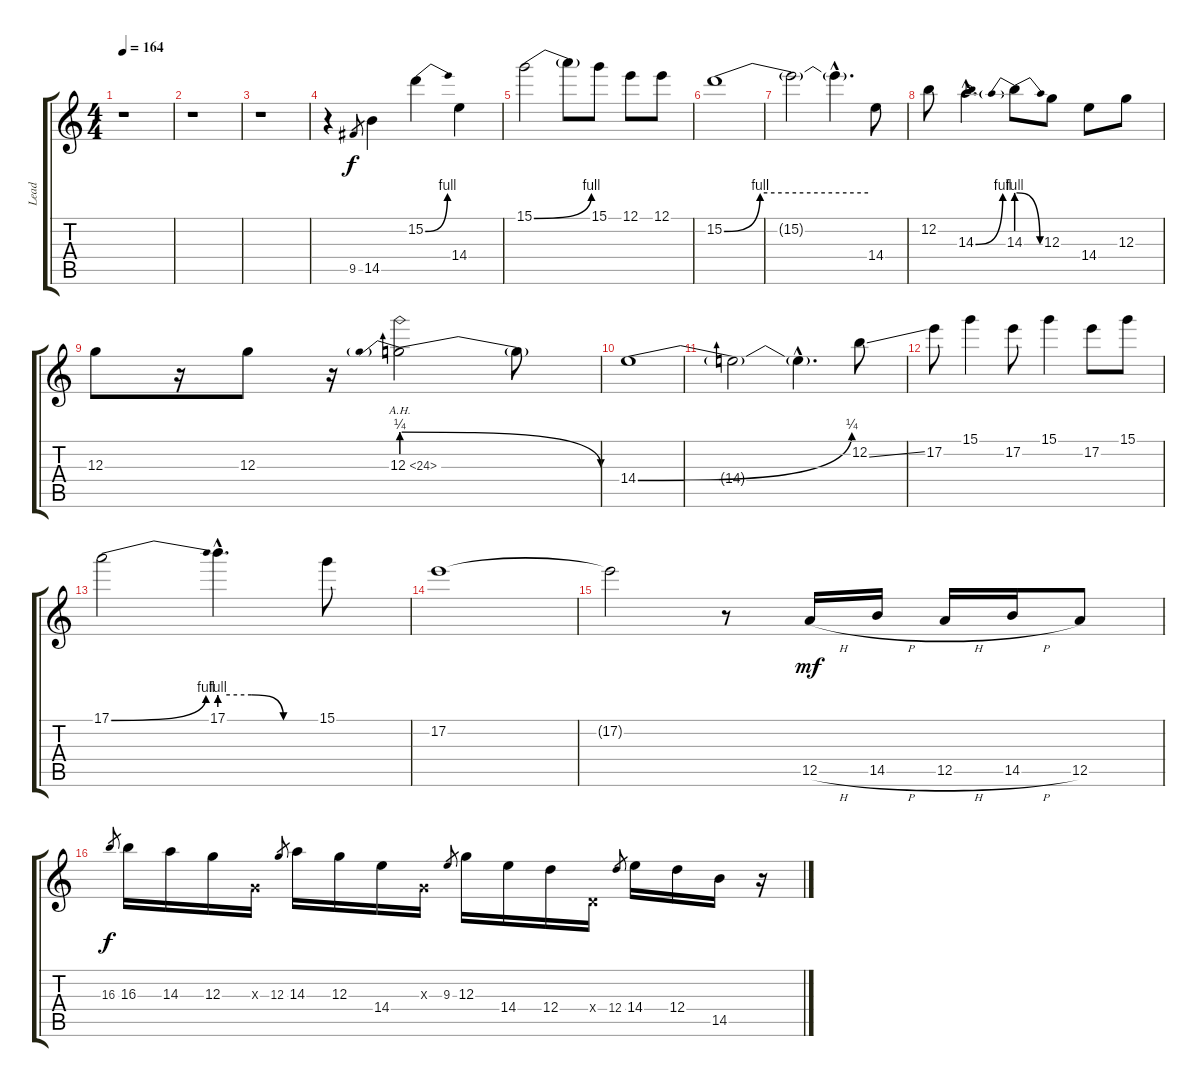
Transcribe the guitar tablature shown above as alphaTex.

\track ("Lead" "Lead") {instrument overdrivenguitar}
\staff {score tabs}
\tuning (E4 B3 G3 D3 A2 E2) {hide}
\ts (4 4)
\tempo 164
\clef g2
\ks c
r.1{dy f} |
r.1 |
r.1 |
r.4 9.5.8{gr} 14.5.4 15.2{be (bend 0 0 60 4)}.4 14.4.4 |
15.1{be (bend 0 0 60 4)}.2 15.1{t}.8 15.1.8 12.1.8 12.1.8 |
15.2{be (custom 0 0 15 4 30 4 45 4 60 4)}.1 |
15.2{t}.2 15.2{hac t}.4{d} 14.4.8 |
12.2.8 14.3{be (bend 0 0 60 4) hac}.4{d} 14.3{be (prebendrelease 0 4 60 0)}.8 12.3.8 14.4.8 12.3.8 |
12.3.8 r.16 12.3.8 r.16 12.3{be (prebendrelease 0 1 60 0) ah 12}.2 12.3{t}.8 |
14.4{be (bend 0 0 60 1)}.1 |
14.4{t}.2 14.4{hac t}.4{d} 12.2{ss}.8 |
17.2.8 15.1.4 17.2.8 15.1.4 17.2.8 15.1.8 |
17.1{be (bend 0 0 60 4)}.2 17.1{be (custom 0 4 20 4 40 0 60 0) hac}.4{d} 15.1.8 |
17.2.1 |
17.2{t}.2 r.8 12.5{h}.16{dy mf} 14.5{h}.16 12.5{h}.16 14.5{h}.16 12.5.8 |
16.3.8{gr dy f} 16.3.16 14.3.16 12.3.16 0.3{x}.16 12.3.8{gr} 14.3.16 12.3.16 14.4.16 0.3{x}.16 9.3.8{gr} 12.3.16 14.4.16 12.4.16 0.4{x}.16 12.4.8{gr} 14.4.16 12.4.16 14.5.16 r.16
